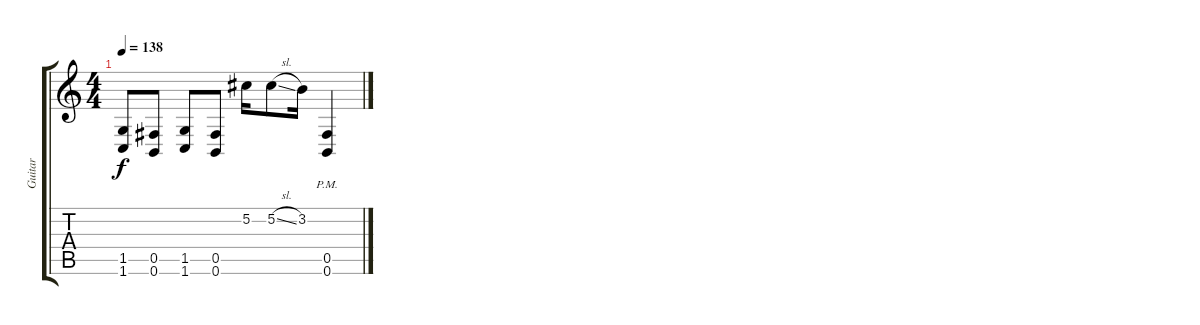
\track ("Guitar" "Guitar") {instrument overdrivenguitar}
\staff {score tabs}
\tuning (Db4 Ab3 E3 B2 Gb2 B1) {hide}
\ts (4 4)
\tempo 138
\clef g2
\ks c
(1.5 1.6).8{dy f} (0.5 0.6).8 (1.5 1.6).8 (0.5 0.6).8 5.2.16 5.2{sl}.8 3.2.16 (0.5{pm} 0.6{pm}).4
